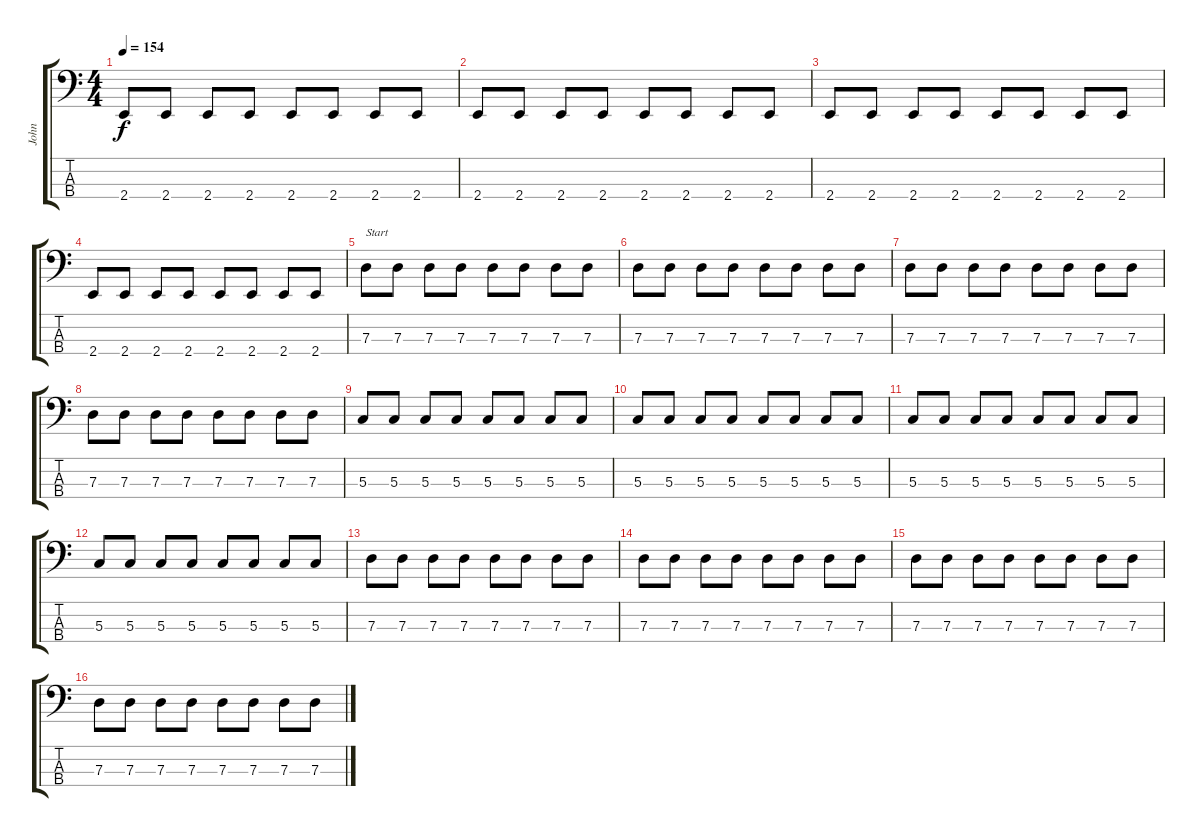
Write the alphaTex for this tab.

\track ("John" "John") {instrument electricbassfinger}
\staff {score tabs}
\tuning (F2 C2 G1 D1) {hide}
\ts (4 4)
\tempo 154
\clef f4
\ks c
2.4.8{dy f} 2.4.8 2.4.8 2.4.8 2.4.8 2.4.8 2.4.8 2.4.8 |
2.4.8 2.4.8 2.4.8 2.4.8 2.4.8 2.4.8 2.4.8 2.4.8 |
2.4.8 2.4.8 2.4.8 2.4.8 2.4.8 2.4.8 2.4.8 2.4.8 |
2.4.8 2.4.8 2.4.8 2.4.8 2.4.8 2.4.8 2.4.8 2.4.8 |
7.3.8{txt "Start"} 7.3.8 7.3.8 7.3.8 7.3.8 7.3.8 7.3.8 7.3.8 |
7.3.8 7.3.8 7.3.8 7.3.8 7.3.8 7.3.8 7.3.8 7.3.8 |
7.3.8 7.3.8 7.3.8 7.3.8 7.3.8 7.3.8 7.3.8 7.3.8 |
7.3.8 7.3.8 7.3.8 7.3.8 7.3.8 7.3.8 7.3.8 7.3.8 |
5.3.8 5.3.8 5.3.8 5.3.8 5.3.8 5.3.8 5.3.8 5.3.8 |
5.3.8 5.3.8 5.3.8 5.3.8 5.3.8 5.3.8 5.3.8 5.3.8 |
5.3.8 5.3.8 5.3.8 5.3.8 5.3.8 5.3.8 5.3.8 5.3.8 |
5.3.8 5.3.8 5.3.8 5.3.8 5.3.8 5.3.8 5.3.8 5.3.8 |
7.3.8 7.3.8 7.3.8 7.3.8 7.3.8 7.3.8 7.3.8 7.3.8 |
7.3.8 7.3.8 7.3.8 7.3.8 7.3.8 7.3.8 7.3.8 7.3.8 |
7.3.8 7.3.8 7.3.8 7.3.8 7.3.8 7.3.8 7.3.8 7.3.8 |
7.3.8 7.3.8 7.3.8 7.3.8 7.3.8 7.3.8 7.3.8 7.3.8
